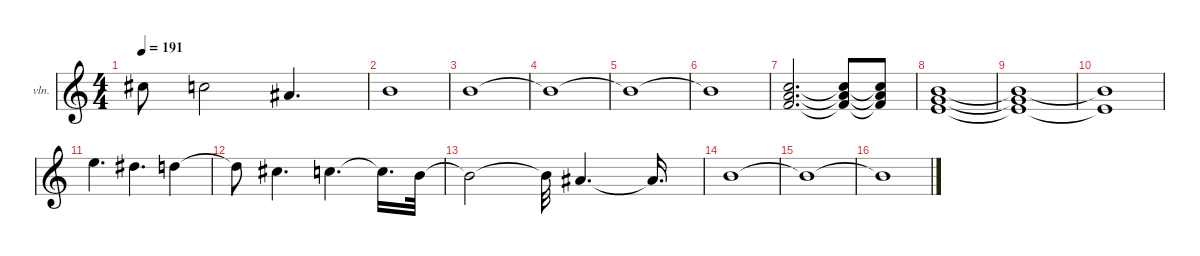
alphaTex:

\defaultSystemsLayout 4
\hideDynamics
\bracketExtendMode nobrackets
\firstSystemTrackNameOrientation horizontal
\otherSystemsTrackNameOrientation horizontal
\track ("Nanotron" "vln.") {instrument stringensemble1}
\staff {score}
\tuning (E4 B3 G3 D3 A2 E2 B1)
\ts (4 4)
\tempo 191
\clef g2
\ks c
9.1{t acc #}.8{dy f beam Down} 8.1.2{dy fff beam Down} 6.1{acc #}.4{d beam Up} |
7.1.1{beam Down} |
7.1.1{beam Down} |
7.1{t}.1{dy f beam Down} |
7.1{t}.1{beam Down} |
7.1{t}.1{beam Down} |
(8.1 10.2 10.3).2{d dy mp beam Up} (8.1{t} 10.2{t} 10.3{t}).8{dy f beam Up} (8.1{t} 10.2{t} 10.3{t}).8{beam Up} |
(7.1 8.2 9.3).1{dy mf beam Up} |
(7.1{t} 8.2{t} 9.3{t}).1{dy f beam Up} |
(7.1{t} 9.3{t}).1{beam Up} |
12.1.4{d dy fff beam Down} 11.1{acc #}.4{d beam Down} 10.1.4{beam Down} |
10.1{t}.8{dy f beam Down} 9.1{acc #}.4{d dy fff beam Down} 8.1.4{d beam Down} 8.1{t}.16{d dy f beam Down} 7.1.32{dy fff beam Down} |
7.1{t}.2{dy f beam Down} 7.1{t}.32{beam Down} 6.1{acc #}.4{d dy fff beam Up} 6.1{t acc #}.16{d dy f beam Up} |
7.1.1{dy fff beam Down} |
7.1{t}.1{dy f beam Down} |
7.1{t}.1{beam Down}
